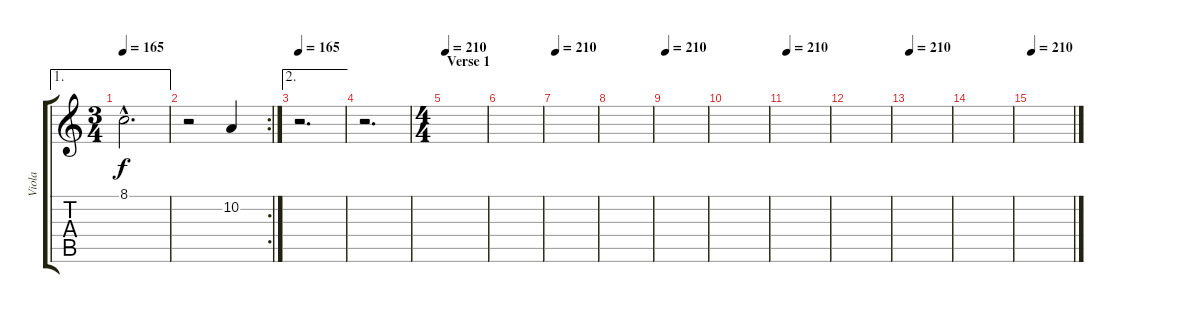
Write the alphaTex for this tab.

\track ("Viola" "Viola") {instrument viola}
\staff {score tabs}
\tuning (E4 B3 G3 D3 A2 E2) {hide}
\ae 1
\ts (3 4)
\tempo 165
\clef g2
\ks c
8.1{hac t}.2{d dy f} |
\rc 2
r.2 10.2.4 |
\ae 2
\tempo 165
r.2{d} |
r.2{d} |
\ts (4 4)
\section ("" "Verse 1")
\tempo 210
|
|
\tempo 210
|
|
\tempo 210
|
|
\tempo 210
|
|
\tempo 210
|
|
\tempo 210
